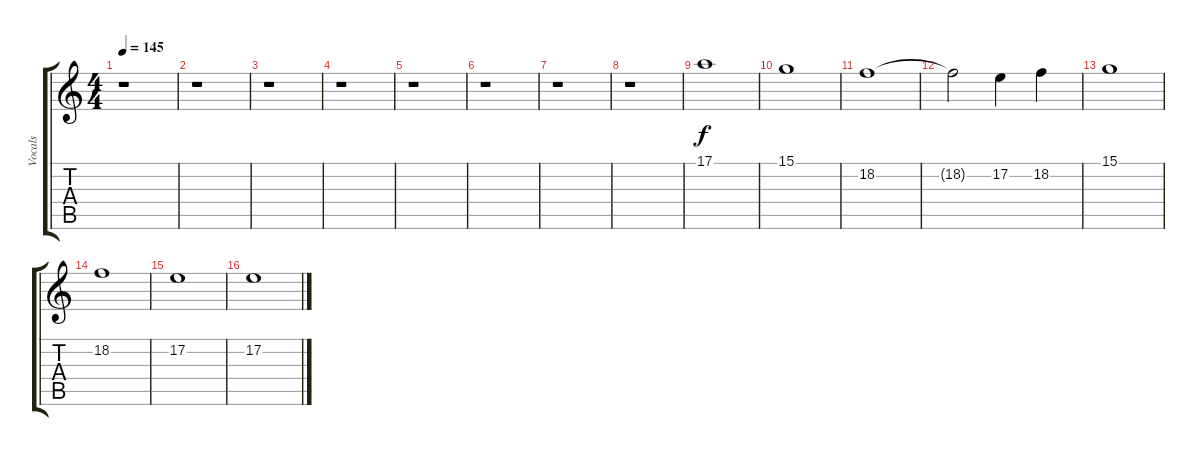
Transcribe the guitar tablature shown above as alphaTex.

\track ("Vocals" "Vocals") {instrument lead6voice}
\staff {score tabs}
\tuning (E4 B3 G3 D3 A2 E2) {hide}
\ts (4 4)
\tempo 145
\clef g2
\ks c
r.1{dy f instrument lead6voice} |
r.1 |
r.1 |
r.1 |
r.1 |
r.1 |
r.1 |
r.1 |
17.1.1 |
15.1.1 |
18.2.1 |
18.2{t}.2 17.2.4 18.2.4 |
15.1.1 |
18.2.1 |
17.2.1 |
17.2.1
